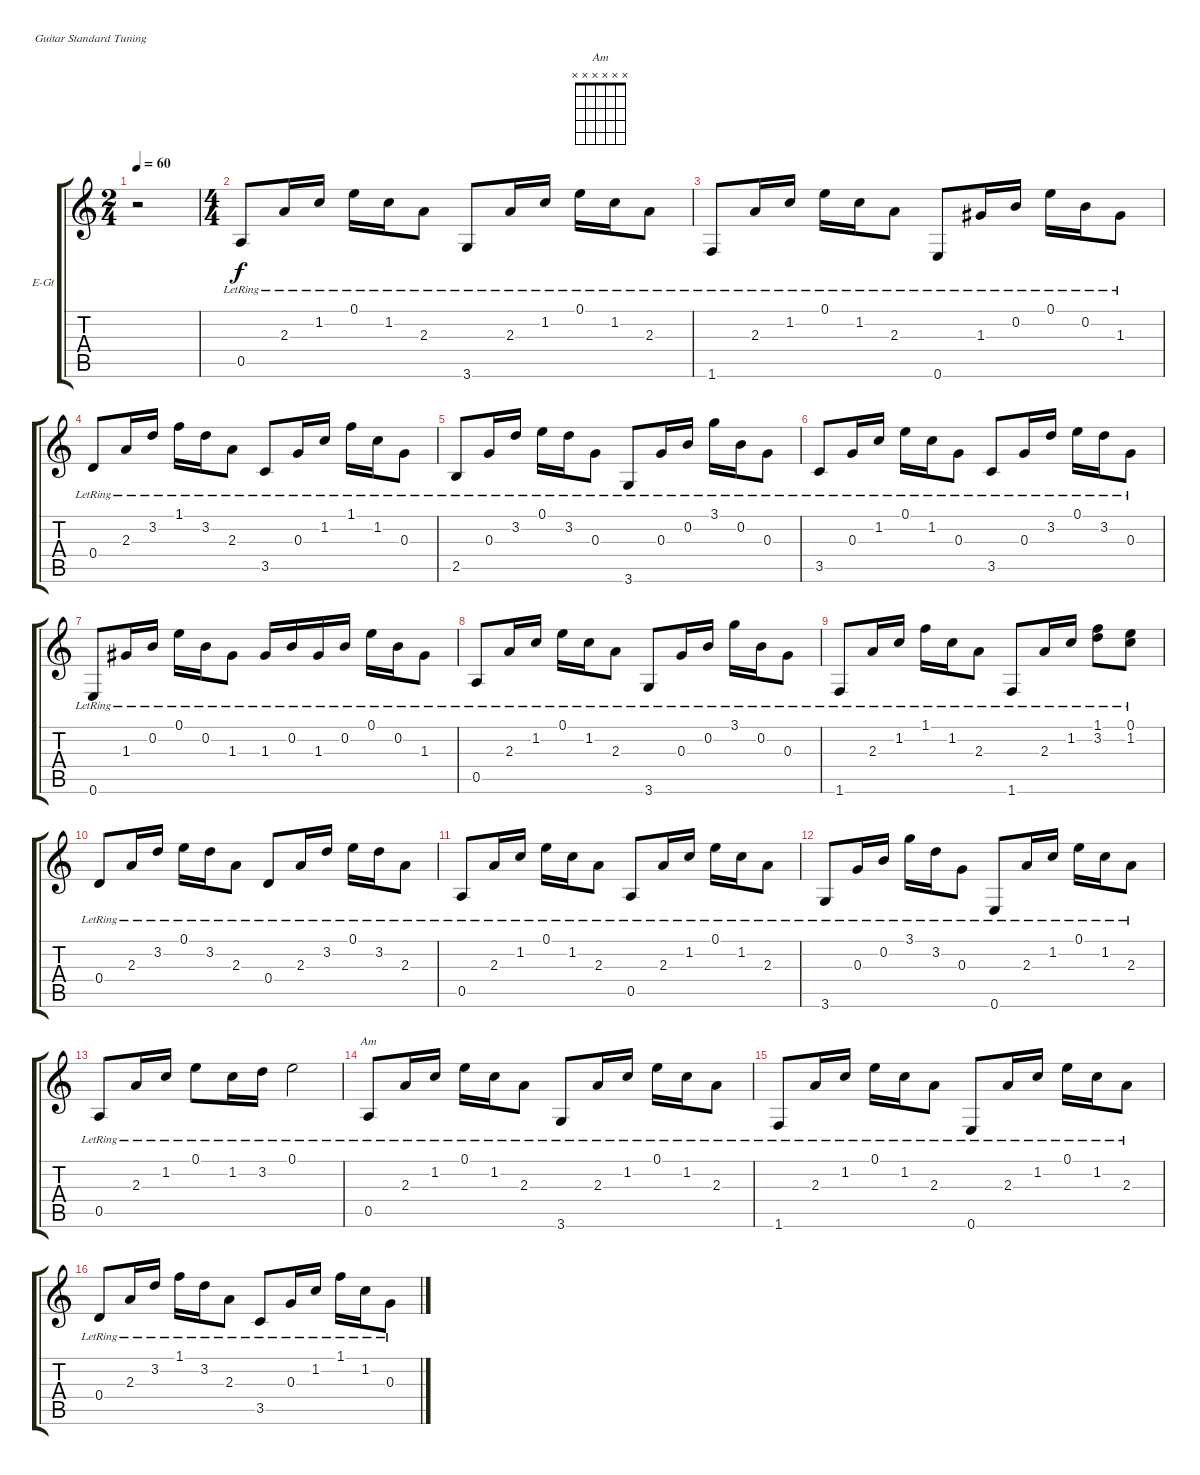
\bracketExtendMode groupsimilarinstruments
\firstSystemTrackNameOrientation horizontal
\otherSystemsTrackNameOrientation horizontal
\track ("Ðèòì" "E-Gt") {instrument electricguitarclean}
\staff {score tabs}
\tuning (E4 B3 G3 D3 A2 E2)
\chord ("Am" x x x x x x)
\ts (2 4)
\beaming (8 2 2)
\tempo 60
\clef g2
\ks c
r.2{dy f instrument electricguitarclean} |
\ts (4 4)
\beaming (8 2 2 2 2)
0.5{lr}.8 2.3{lr}.16 1.2{lr}.16 0.1{lr}.16 1.2{lr}.16 2.3{lr}.8 3.6{lr}.8 2.3{lr}.16 1.2{lr}.16 0.1{lr}.16 1.2{lr}.16 2.3{lr}.8 |
1.6{lr}.8 2.3{lr}.16 1.2{lr}.16 0.1{lr}.16 1.2{lr}.16 2.3{lr}.8 0.6{lr}.8 1.3{lr}.16 0.2{lr}.16 0.1{lr}.16 0.2{lr}.16 1.3{lr}.8 |
0.4{lr}.8 2.3{lr}.16 3.2{lr}.16 1.1{lr}.16 3.2{lr}.16 2.3{lr}.8 3.5{lr}.8 0.3{lr}.16 1.2{lr}.16 1.1{lr}.16 1.2{lr}.16 0.3{lr}.8 |
2.5{lr}.8 0.3{lr}.16 3.2{lr}.16 0.1{lr}.16 3.2{lr}.16 0.3{lr}.8 3.6{lr}.8 0.3{lr}.16 0.2{lr}.16 3.1{lr}.16 0.2{lr}.16 0.3{lr}.8 |
3.5{lr}.8 0.3{lr}.16 1.2{lr}.16 0.1{lr}.16 1.2{lr}.16 0.3{lr}.8 3.5{lr}.8 0.3{lr}.16 3.2{lr}.16 0.1{lr}.16 3.2{lr}.16 0.3{lr}.8 |
0.6{lr}.8 1.3{lr}.16 0.2{lr}.16 0.1{lr}.16 0.2{lr}.16 1.3{lr}.8 1.3{lr}.16 0.2{lr}.16 1.3{lr}.16 0.2{lr}.16 0.1{lr}.16 0.2{lr}.16 1.3{lr}.8 |
0.5{lr}.8 2.3{lr}.16 1.2{lr}.16 0.1{lr}.16 1.2{lr}.16 2.3{lr}.8 3.6{lr}.8 0.3{lr}.16 0.2{lr}.16 3.1{lr}.16 0.2{lr}.16 0.3{lr}.8 |
1.6{lr}.8 2.3{lr}.16 1.2{lr}.16 1.1{lr}.16 1.2{lr}.16 2.3{lr}.8 1.6{lr}.8 2.3{lr}.16 1.2{lr}.16 (1.1{lr} 3.2{lr}).8 (0.1{lr} 1.2{lr}).8 |
0.4{lr}.8 2.3{lr}.16 3.2{lr}.16 0.1{lr}.16 3.2{lr}.16 2.3{lr}.8 0.4{lr}.8 2.3{lr}.16 3.2{lr}.16 0.1{lr}.16 3.2{lr}.16 2.3{lr}.8 |
0.5{lr}.8 2.3{lr}.16 1.2{lr}.16 0.1{lr}.16 1.2{lr}.16 2.3{lr}.8 0.5{lr}.8 2.3{lr}.16 1.2{lr}.16 0.1{lr}.16 1.2{lr}.16 2.3{lr}.8 |
3.6{lr}.8 0.3{lr}.16 0.2{lr}.16 3.1{lr}.16 3.2{lr}.16 0.3{lr}.8 0.6{lr}.8 2.3{lr}.16 1.2{lr}.16 0.1{lr}.16 1.2{lr}.16 2.3{lr}.8 |
0.5{lr}.8 2.3{lr}.16 1.2{lr}.16 0.1{lr}.8 1.2{lr}.16 3.2{lr}.16 0.1{lr}.2 |
0.5{lr}.8{ch "Am"} 2.3{lr}.16 1.2{lr}.16 0.1{lr}.16 1.2{lr}.16 2.3{lr}.8 3.6{lr}.8 2.3{lr}.16 1.2{lr}.16 0.1{lr}.16 1.2{lr}.16 2.3{lr}.8 |
1.6{lr}.8 2.3{lr}.16 1.2{lr}.16 0.1{lr}.16 1.2{lr}.16 2.3{lr}.8 0.6{lr}.8 2.3{lr}.16 1.2{lr}.16 0.1{lr}.16 1.2{lr}.16 2.3{lr}.8 |
0.4{lr}.8 2.3{lr}.16 3.2{lr}.16 1.1{lr}.16 3.2{lr}.16 2.3{lr}.8 3.5{lr}.8 0.3{lr}.16 1.2{lr}.16 1.1{lr}.16 1.2{lr}.16 0.3{lr}.8
